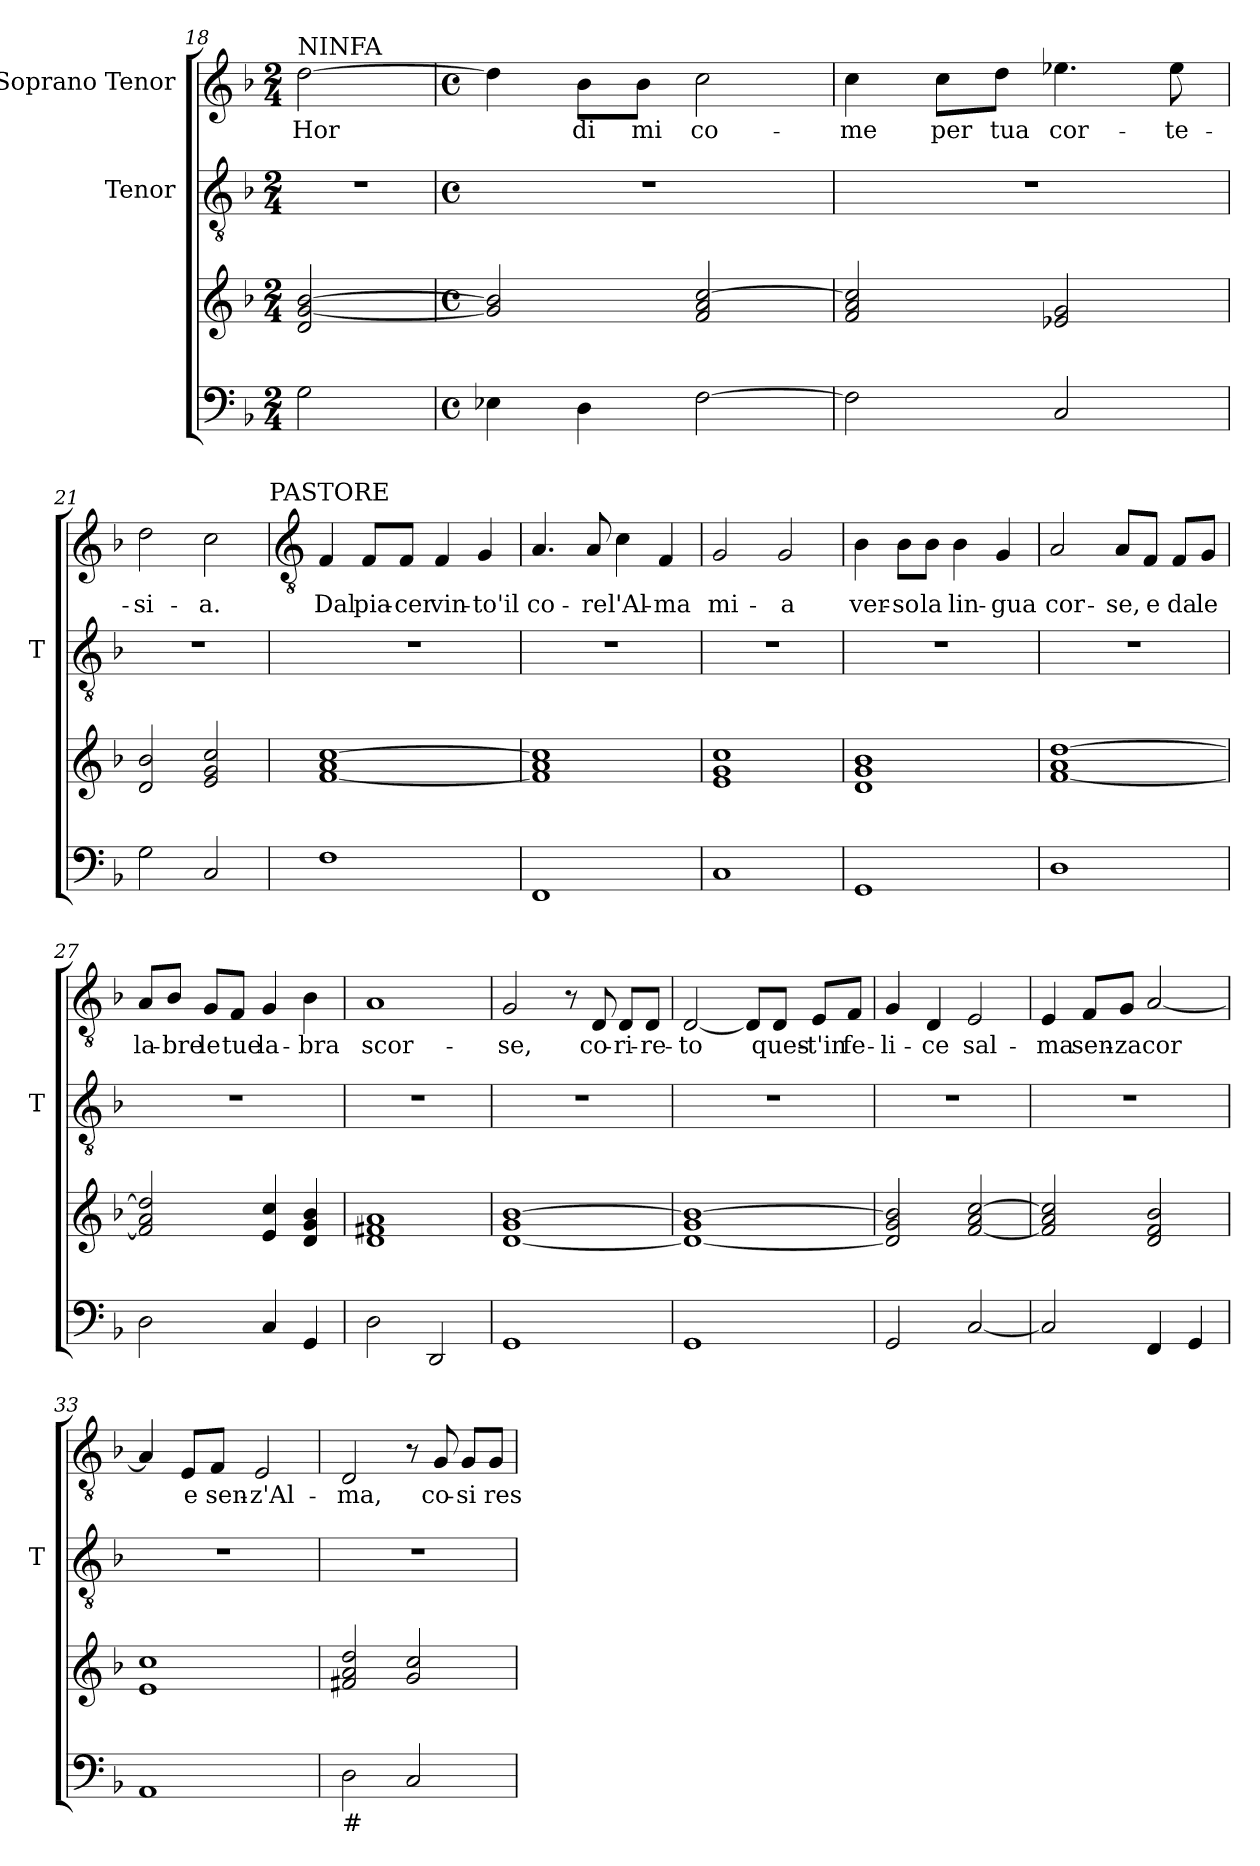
**kern	**kern	**kern	**kern	**text
*part3	*part3	*part2	*part1	*part1
*staff4	*staff3	*staff2	*staff1	*staff1
*	*	*I"Tenor	*I"Soprano Tenor	*
*	*	*I'T	*	*
!!LO:LB:g=z
*clefF4	*clefG2	*clefGv2	*clefG2	*
*k[b-]	*k[b-]	*k[b-]	*k[b-]	*
*F:	*F:	*F:	*F:	*
*M2/4	*M2/4	*M2/4	*M2/4	*
=18	=18	=18	=18	=18
!	!	!	!LO:TX:a:t=NINFA	!
2G\	2d/ [2g/ [2b-/	2r	[2dd\	Hor
=19	=19	=19	=19	=19
*M4/4	*M4/4	*M4/4	*M4/4	*
*met(c)	*met(c)	*met(c)	*met(c)	*
4E-X\	2g/] 2b-/]	1r	4dd\]	.
4D\	.	.	8b-\L	di
.	.	.	8b-\J	mi
[2F\	2f/ 2a/ [2cc/	.	2cc\	co-
=20	=20	=20	=20	=20
2F\]	2f/ 2a/ 2cc/]	1r	4cc\	-me
.	.	.	8cc\L	per
.	.	.	8dd\J	tua
2C/	2e-X/ 2g/	.	4.ee-X\	cor-
.	.	.	8ee-\	-te-
=21	=21	=21	=21	=21
2G\	2d/ 2b-/	1r	2dd\	-si-
2C/	2e/ 2g/ 2cc/	.	2cc\	-a.
!	!	!	!LO:TX:a:t=PASTORE	!
=22	=22	=22	=22	=22
*	*	*	*clefGv2	*
1F	[1f 1a [1cc	1r	4F/	Dal
.	.	.	8F/L	pia-
.	.	.	8F/J	-cer
.	.	.	4F/	vin-
.	.	.	4G/	-to'il
!!LO:PB:g=z
=23	=23	=23	=23	=23
1FF	1f] 1a 1cc]	1r	4.A/	co-
.	.	.	8A/	-re
.	.	.	4c\	l'Al-
.	.	.	4F/	-ma
=24	=24	=24	=24	=24
1C	1e 1g 1cc	1r	2G/	mi-
.	.	.	2G/	-a
=25	=25	=25	=25	=25
1GG	1d 1g 1b-	1r	4B-\	ver-
.	.	.	8B-\L	-so
.	.	.	8B-\J	la
.	.	.	4B-\	lin-
.	.	.	4G/	-gua
=26	=26	=26	=26	=26
1D	[1f 1a [1dd	1r	2A/	cor-
.	.	.	8A/L	-se,
.	.	.	8F/J	e
.	.	.	8F/L	da
.	.	.	8G/J	le
=27	=27	=27	=27	=27
2D\	2f/] 2a/ 2dd/]	1r	8A/L	la-
.	.	.	8B-/J	-bre
.	.	.	8G/L	le
.	.	.	8F/J	tue
4C/	4e/ 4cc/	.	4G/	la-
4GG/	4d/ 4g/ 4b-/	.	4B-\	-bra
!!LO:LB:g=z
=28	=28	=28	=28	=28
2D\	1d 1f#X 1a	1r	1A	scor-
2DD/	.	.	.	.
=29	=29	=29	=29	=29
1GG	[1d 1g [1b-	1r	2G/	-se,
.	.	.	8r	.
.	.	.	8D/	co-
.	.	.	8D/L	-ri-
.	.	.	8D/J	-re-
=30	=30	=30	=30	=30
1GG	1d_ 1g 1b-_	1r	[2D/	-to
.	.	.	8D/L]	.
.	.	.	8D/J	ques-
.	.	.	8E/L	-t'in
.	.	.	8F/J	fe-
=31	=31	=31	=31	=31
2GG/	2d/] 2g/ 2b-/]	1r	4G/	-li-
.	.	.	4D/	-ce
[2C/	[2f/ 2a/ [2cc/	.	2E/	sal-
=32	=32	=32	=32	=32
2C/]	2f/] 2a/ 2cc/]	1r	4E/	-ma
.	.	.	8F/L	sen-
.	.	.	8G/J	-za
4FF/	2d/ 2f/ 2b-/	.	[2A/	cor
4GG/	.	.	.	.
!!LO:LB:g=z
=33	=33	=33	=33	=33
1AA	1e 1cc	1r	4A/]	.
.	.	.	8E/L	e
.	.	.	8F/J	sen-
.	.	.	2E/	-z'Al-
=34	=34	=34	=34	=34
!LO:TX:b:t=#	!	!	!	!
2D\	2f#X/ 2a/ 2dd/	1r	2D/	-ma,
2C/	2g/ 2cc/	.	8r	.
.	.	.	8G/	co-
.	.	.	8G/L	-si
.	.	.	8G/J	res-
=	=	=	=	=
*-	*-	*-	*-	*-
